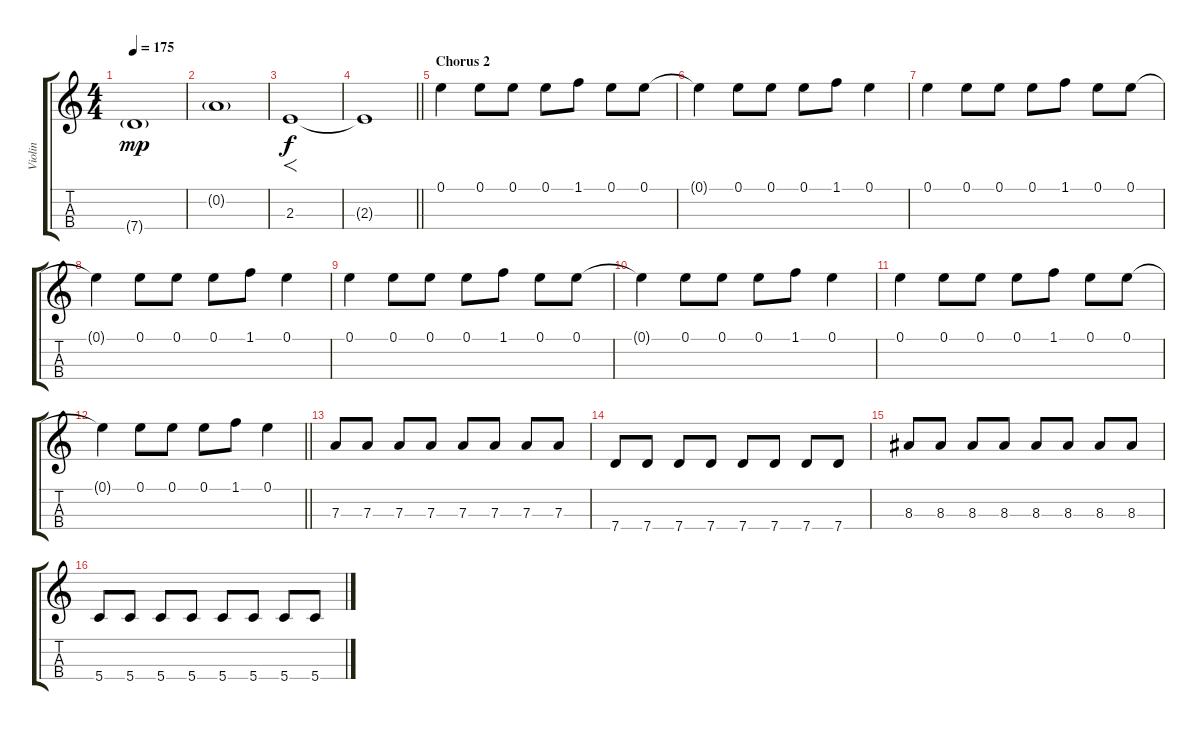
\track ("Violin" "Violin") {instrument violin}
\staff {score tabs}
\tuning (E5 A4 D4 G3) {hide}
\ts (4 4)
\tempo 175
\clef g2
\ks c
7.4{g}.1{dy mp} |
0.2{g}.1 |
2.3.1{f dy f} |
\barLineRight lightlight
2.3{t}.1 |
\section ("" "Chorus 2")
0.1.4 0.1.8 0.1.8 0.1.8 1.1.8 0.1.8 0.1.8 |
0.1{t}.4 0.1.8 0.1.8 0.1.8 1.1.8 0.1.4 |
0.1.4 0.1.8 0.1.8 0.1.8 1.1.8 0.1.8 0.1.8 |
0.1{t}.4 0.1.8 0.1.8 0.1.8 1.1.8 0.1.4 |
0.1.4 0.1.8 0.1.8 0.1.8 1.1.8 0.1.8 0.1.8 |
0.1{t}.4 0.1.8 0.1.8 0.1.8 1.1.8 0.1.4 |
0.1.4 0.1.8 0.1.8 0.1.8 1.1.8 0.1.8 0.1.8 |
\barLineRight lightlight
0.1{t}.4 0.1.8 0.1.8 0.1.8 1.1.8 0.1.4 |
7.3.8 7.3.8 7.3.8 7.3.8 7.3.8 7.3.8 7.3.8 7.3.8 |
7.4.8 7.4.8 7.4.8 7.4.8 7.4.8 7.4.8 7.4.8 7.4.8 |
8.3.8 8.3.8 8.3.8 8.3.8 8.3.8 8.3.8 8.3.8 8.3.8 |
5.4.8 5.4.8 5.4.8 5.4.8 5.4.8 5.4.8 5.4.8 5.4.8
